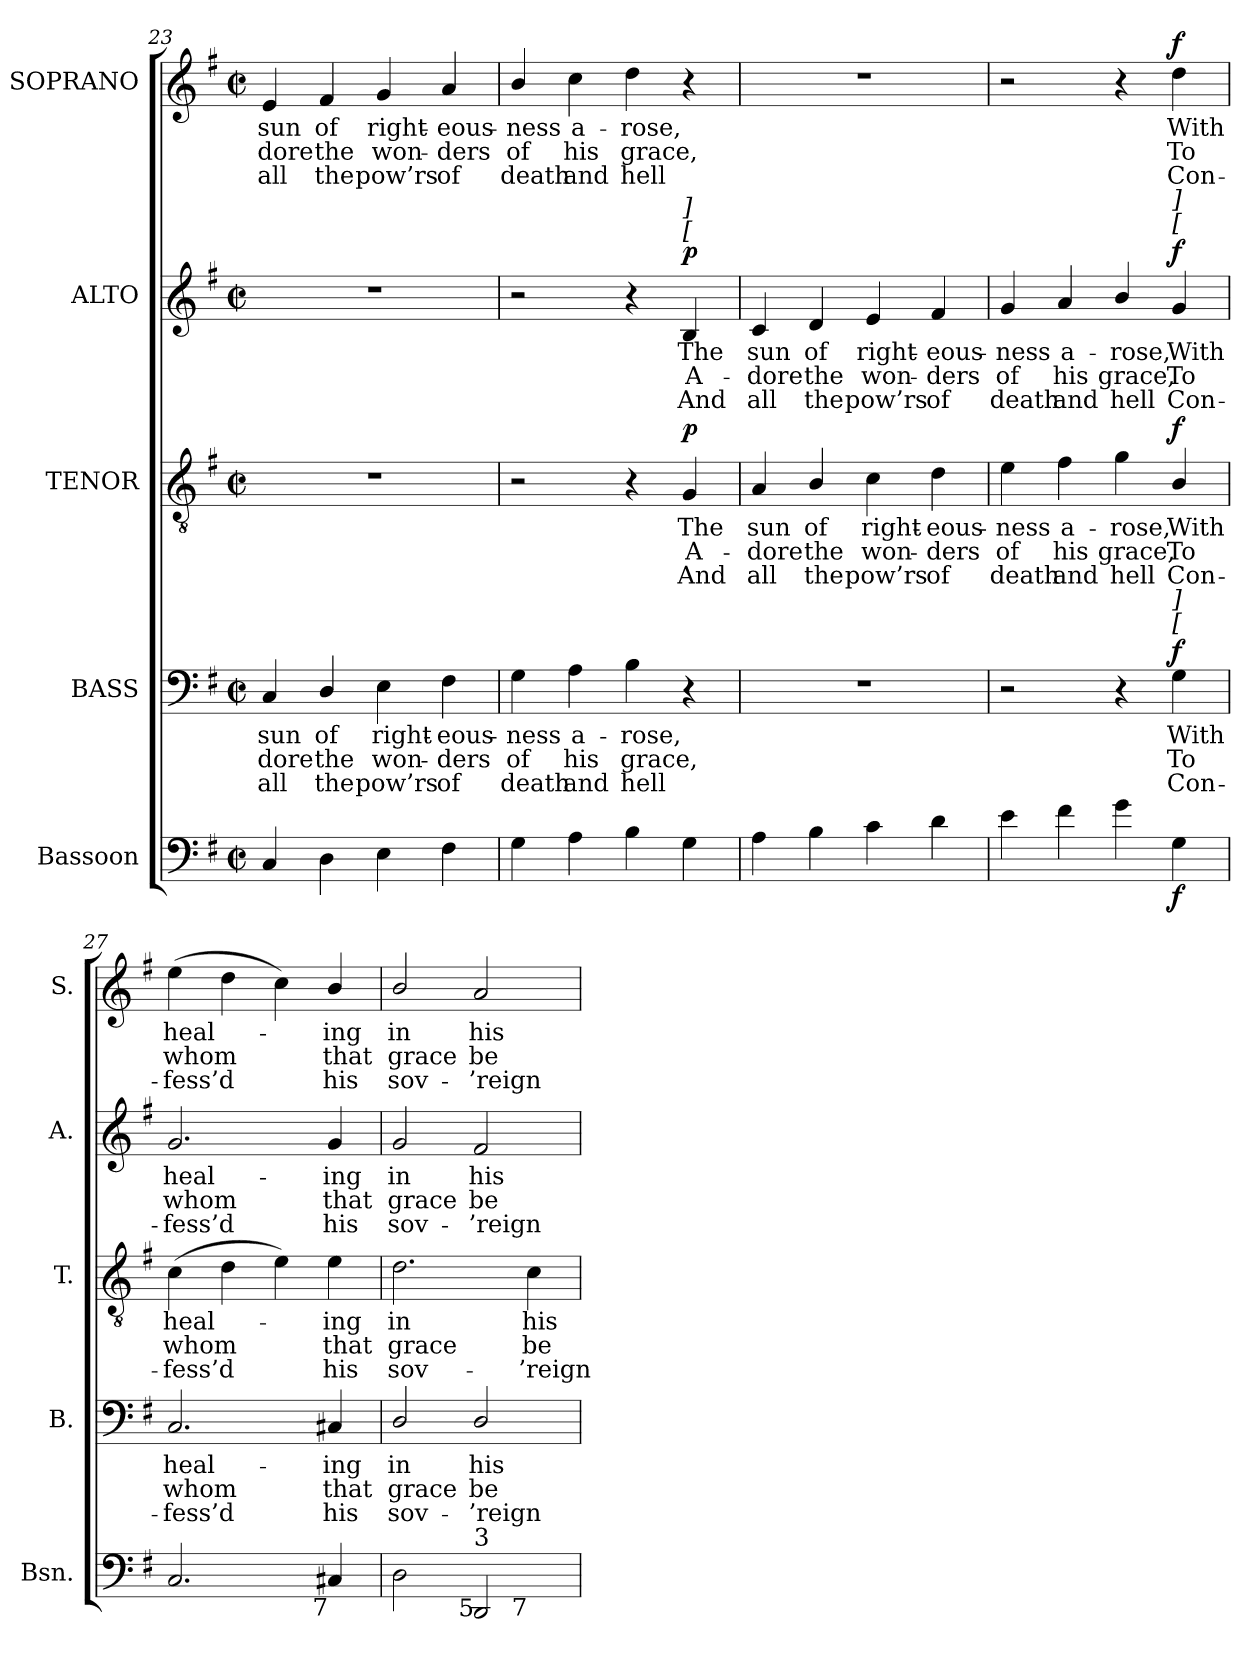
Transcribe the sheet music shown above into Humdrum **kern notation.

**kern	**dynam	**kern	**text	**text	**text	**dynam	**kern	**text	**text	**text	**dynam	**kern	**text	**text	**text	**dynam	**kern	**text	**text	**text	**dynam
*part5	*part5	*part4	*part4	*part4	*part4	*part4	*part3	*part3	*part3	*part3	*part3	*part2	*part2	*part2	*part2	*part2	*part1	*part1	*part1	*part1	*part1
*staff5	*staff5	*staff4	*staff4	*staff4	*staff4	*staff4	*staff3	*staff3	*staff3	*staff3	*staff3	*staff2	*staff2	*staff2	*staff2	*staff2	*staff1	*staff1	*staff1	*staff1	*staff1
*I"Bassoon	*	*I"BASS	*	*	*	*	*I"TENOR	*	*	*	*	*I"ALTO	*	*	*	*	*I"SOPRANO	*	*	*	*
*I'Bsn.	*	*I'B.	*	*	*	*	*I'T.	*	*	*	*	*I'A.	*	*	*	*	*I'S.	*	*	*	*
*clefF4	*	*clefF4	*	*	*	*	*clefGv2	*	*	*	*	*clefG2	*	*	*	*	*clefG2	*	*	*	*
*	*	*	*	*	*	*	*ITrd7c12	*	*	*	*	*	*	*	*	*	*	*	*	*	*
*k[f#]	*	*k[f#]	*	*	*	*	*k[f#]	*	*	*	*	*k[f#]	*	*	*	*	*k[f#]	*	*	*	*
*G:	*	*G:	*	*	*	*	*G:	*	*	*	*	*G:	*	*	*	*	*G:	*	*	*	*
*M2/2	*	*M2/2	*	*	*	*	*M2/2	*	*	*	*	*M2/2	*	*	*	*	*M2/2	*	*	*	*
*met(c|)	*	*met(c|)	*	*	*	*	*met(c|)	*	*	*	*	*met(c|)	*	*	*	*	*met(c|)	*	*	*	*
=23	=23	=23	=23	=23	=23	=23	=23	=23	=23	=23	=23	=23	=23	=23	=23	=23	=23	=23	=23	=23	=23
!	!	!	!LO:LY:b:color=#000000	!LO:LY:b:color=#000000	!LO:LY:b:color=#000000	!	!	!	!	!	!	!	!	!	!	!	!	!	!	!	!
!	!	!	!	!	!	!	!	!	!	!	!	!	!	!	!	!	!	!LO:LY:b:color=#000000	!LO:LY:b:color=#000000	!LO:LY:b:color=#000000	!
4Ci/	.	4Ci/	sun	-dore	all	.	1r	.	.	.	.	1r	.	.	.	.	4ei/	sun	-dore	all	.
!	!	!	!LO:LY:b:color=#000000	!LO:LY:b:color=#000000	!LO:LY:b:color=#000000	!	!	!	!	!	!	!	!	!	!	!	!	!	!	!	!
!	!	!	!	!	!	!	!	!	!	!	!	!	!	!	!	!	!	!LO:LY:b:color=#000000	!LO:LY:b:color=#000000	!LO:LY:b:color=#000000	!
4Di\	.	4Di/	of	the	the	.	.	.	.	.	.	.	.	.	.	.	4f#i/	of	the	the	.
!	!	!	!LO:LY:b:color=#000000	!LO:LY:b:color=#000000	!LO:LY:b:color=#000000	!	!	!	!	!	!	!	!	!	!	!	!	!	!	!	!
!	!	!	!	!	!	!	!	!	!	!	!	!	!	!	!	!	!	!LO:LY:b:color=#000000	!LO:LY:b:color=#000000	!LO:LY:b:color=#000000	!
4Ei\	.	4Ei\	right-	won-	pow’rs	.	.	.	.	.	.	.	.	.	.	.	4gi/	right-	won-	pow’rs	.
!	!	!	!LO:LY:b:color=#000000	!LO:LY:b:color=#000000	!LO:LY:b:color=#000000	!	!	!	!	!	!	!	!	!	!	!	!	!	!	!	!
!	!	!	!	!	!	!	!	!	!	!	!	!	!	!	!	!	!	!LO:LY:b:color=#000000	!LO:LY:b:color=#000000	!LO:LY:b:color=#000000	!
4F#i\	.	4F#i\	-eous-	-ders	of	.	.	.	.	.	.	.	.	.	.	.	4ai/	-eous-	-ders	of	.
!!LO:PB:g=z
=24	=24	=24	=24	=24	=24	=24	=24	=24	=24	=24	=24	=24	=24	=24	=24	=24	=24	=24	=24	=24	=24
!	!	!	!LO:LY:b:color=#000000	!LO:LY:b:color=#000000	!LO:LY:b:color=#000000	!	!	!	!	!	!	!	!	!	!	!	!	!	!	!	!
!	!	!	!	!	!	!	!	!	!	!	!	!	!	!	!	!	!	!LO:LY:b:color=#000000	!LO:LY:b:color=#000000	!LO:LY:b:color=#000000	!
4Gi\	.	4Gi\	-ness	of	death	.	2r	.	.	.	.	2r	.	.	.	.	4bi/	-ness	of	death	.
!	!	!	!LO:LY:b:color=#000000	!LO:LY:b:color=#000000	!LO:LY:b:color=#000000	!	!	!	!	!	!	!	!	!	!	!	!	!	!	!	!
!	!	!	!	!	!	!	!	!	!	!	!	!	!	!	!	!	!	!LO:LY:b:color=#000000	!LO:LY:b:color=#000000	!LO:LY:b:color=#000000	!
4Ai\	.	4Ai\	a-	his	and	.	.	.	.	.	.	.	.	.	.	.	4cci\	a-	his	and	.
!	!	!	!LO:LY:b:color=#000000	!LO:LY:b:color=#000000	!LO:LY:b:color=#000000	!	!	!	!	!	!	!	!	!	!	!	!	!	!	!	!
!	!	!	!	!	!	!	!	!	!	!	!	!	!	!	!	!	!	!LO:LY:b:color=#000000	!LO:LY:b:color=#000000	!LO:LY:b:color=#000000	!
4Bi\	.	4Bi\	-rose,	grace,	hell	.	4r	.	.	.	.	4r	.	.	.	.	4ddi\	-rose,	grace,	hell	.
!	!	!	!	!	!	!	!	!LO:LY:b:color=#000000	!LO:LY:b:color=#000000	!LO:LY:b:color=#000000	!	!	!	!	!	!	!	!	!	!	!
!	!	!	!	!	!	!	!	!	!	!	!	!LO:TX:a:i:t=[	!	!	!	!	!	!	!	!	!
!	!	!	!	!	!	!	!	!	!	!	!	!LO:TX:a:i:t=]	!	!	!	!	!	!	!	!	!
!	!	!	!	!	!	!	!	!	!	!	!	!	!LO:LY:b:color=#000000	!LO:LY:b:color=#000000	!LO:LY:b:color=#000000	!	!	!	!	!	!
4Gi\	.	4r	.	.	.	.	4GGi/	The	A-	And	p	4Bi/	The	A-	And	p	4r	.	.	.	.
=25	=25	=25	=25	=25	=25	=25	=25	=25	=25	=25	=25	=25	=25	=25	=25	=25	=25	=25	=25	=25	=25
!	!	!	!	!	!	!	!	!LO:LY:b:color=#000000	!LO:LY:b:color=#000000	!LO:LY:b:color=#000000	!	!	!	!	!	!	!	!	!	!	!
!	!	!	!	!	!	!	!	!	!	!	!	!	!LO:LY:b:color=#000000	!LO:LY:b:color=#000000	!LO:LY:b:color=#000000	!	!	!	!	!	!
4Ai\	.	1r	.	.	.	.	4AAi/	sun	-dore	all	.	4ci/	sun	-dore	all	.	1r	.	.	.	.
!	!	!	!	!	!	!	!	!LO:LY:b:color=#000000	!LO:LY:b:color=#000000	!LO:LY:b:color=#000000	!	!	!	!	!	!	!	!	!	!	!
!	!	!	!	!	!	!	!	!	!	!	!	!	!LO:LY:b:color=#000000	!LO:LY:b:color=#000000	!LO:LY:b:color=#000000	!	!	!	!	!	!
4Bi\	.	.	.	.	.	.	4BBi/	of	the	the	.	4di/	of	the	the	.	.	.	.	.	.
!	!	!	!	!	!	!	!	!LO:LY:b:color=#000000	!LO:LY:b:color=#000000	!LO:LY:b:color=#000000	!	!	!	!	!	!	!	!	!	!	!
!	!	!	!	!	!	!	!	!	!	!	!	!	!LO:LY:b:color=#000000	!LO:LY:b:color=#000000	!LO:LY:b:color=#000000	!	!	!	!	!	!
4ci\	.	.	.	.	.	.	4Ci\	right-	won-	pow’rs	.	4ei/	right-	won-	pow’rs	.	.	.	.	.	.
!	!	!	!	!	!	!	!	!LO:LY:b:color=#000000	!LO:LY:b:color=#000000	!LO:LY:b:color=#000000	!	!	!	!	!	!	!	!	!	!	!
!	!	!	!	!	!	!	!	!	!	!	!	!	!LO:LY:b:color=#000000	!LO:LY:b:color=#000000	!LO:LY:b:color=#000000	!	!	!	!	!	!
4di\	.	.	.	.	.	.	4Di\	-eous-	-ders	of	.	4f#i/	-eous-	-ders	of	.	.	.	.	.	.
=26	=26	=26	=26	=26	=26	=26	=26	=26	=26	=26	=26	=26	=26	=26	=26	=26	=26	=26	=26	=26	=26
!	!	!	!	!	!	!	!	!LO:LY:b:color=#000000	!LO:LY:b:color=#000000	!LO:LY:b:color=#000000	!	!	!	!	!	!	!	!	!	!	!
!	!	!	!	!	!	!	!	!	!	!	!	!	!LO:LY:b:color=#000000	!LO:LY:b:color=#000000	!LO:LY:b:color=#000000	!	!	!	!	!	!
4ei\	.	2r	.	.	.	.	4Ei\	-ness	of	death	.	4gi/	-ness	of	death	.	2r	.	.	.	.
!	!	!	!	!	!	!	!	!LO:LY:b:color=#000000	!LO:LY:b:color=#000000	!LO:LY:b:color=#000000	!	!	!	!	!	!	!	!	!	!	!
!	!	!	!	!	!	!	!	!	!	!	!	!	!LO:LY:b:color=#000000	!LO:LY:b:color=#000000	!LO:LY:b:color=#000000	!	!	!	!	!	!
4f#i\	.	.	.	.	.	.	4F#i\	a-	his	and	.	4ai/	a-	his	and	.	.	.	.	.	.
!	!	!	!	!	!	!	!	!LO:LY:b:color=#000000	!LO:LY:b:color=#000000	!LO:LY:b:color=#000000	!	!	!	!	!	!	!	!	!	!	!
!	!	!	!	!	!	!	!	!	!	!	!	!	!LO:LY:b:color=#000000	!LO:LY:b:color=#000000	!LO:LY:b:color=#000000	!	!	!	!	!	!
4gi\	.	4r	.	.	.	.	4Gi\	-rose,	grace,	hell	.	4bi/	-rose,	grace,	hell	.	4r	.	.	.	.
!	!	!	!LO:LY:b:color=#000000	!LO:LY:b:color=#000000	!LO:LY:b:color=#000000	!	!	!	!	!	!	!	!	!	!	!	!	!	!	!	!
!	!	!	!	!	!	!	!	!LO:LY:b:color=#000000	!LO:LY:b:color=#000000	!LO:LY:b:color=#000000	!	!	!	!	!	!	!	!	!	!	!
!	!	!	!	!	!	!	!	!	!	!	!	!	!LO:LY:b:color=#000000	!LO:LY:b:color=#000000	!LO:LY:b:color=#000000	!	!	!	!	!	!
!	!	!	!	!	!	!	!	!	!	!	!	!LO:TX:a:i:t=[	!	!	!	!	!	!	!	!	!
!	!	!	!	!	!	!	!	!	!	!	!	!LO:TX:a:i:t=]	!	!	!	!	!	!	!	!	!
!	!	!LO:TX:a:i:t=[	!	!	!	!	!	!	!	!	!	!	!	!	!	!	!	!	!	!	!
!	!	!LO:TX:a:i:t=]	!	!	!	!	!	!	!	!	!	!	!	!	!	!	!	!	!	!	!
!	!	!	!	!	!	!	!	!	!	!	!	!	!	!	!	!	!	!LO:LY:b:color=#000000	!LO:LY:b:color=#000000	!LO:LY:b:color=#000000	!
4Gi\	f	4Gi\	With	To	Con-	f	4BBi/	With	To	Con-	f	4gi/	With	To	Con-	f	4ddi\	With	To	Con-	f
=27	=27	=27	=27	=27	=27	=27	=27	=27	=27	=27	=27	=27	=27	=27	=27	=27	=27	=27	=27	=27	=27
!	!	!	!LO:LY:b:color=#000000	!LO:LY:b:color=#000000	!LO:LY:b:color=#000000	!	!	!	!	!	!	!	!	!	!	!	!	!	!	!	!
!	!	!	!	!	!	!	!	!LO:LY:b:color=#000000	!LO:LY:b:color=#000000	!LO:LY:b:color=#000000	!	!	!	!	!	!	!	!	!	!	!
!	!	!	!	!	!	!	!	!	!	!	!	!	!LO:LY:b:color=#000000	!LO:LY:b:color=#000000	!LO:LY:b:color=#000000	!	!	!	!	!	!
!	!	!	!	!	!	!	!	!	!	!	!	!	!	!	!	!	!	!LO:LY:b:color=#000000	!LO:LY:b:color=#000000	!LO:LY:b:color=#000000	!
2.Ci/	.	2.Ci/	heal-	whom	-fess’d	.	(4Ci\	heal-	whom	-fess’d	.	2.gi/	heal-	whom	-fess’d	.	(4eei\	heal-	whom	-fess’d	.
.	.	.	.	.	.	.	4Di\	.	.	.	.	.	.	.	.	.	4ddi\	.	.	.	.
.	.	.	.	.	.	.	4Ei\)	.	.	.	.	.	.	.	.	.	4cci\)	.	.	.	.
!	!	!	!LO:LY:b:color=#000000	!LO:LY:b:color=#000000	!LO:LY:b:color=#000000	!	!	!	!	!	!	!	!	!	!	!	!	!	!	!	!
!	!	!	!	!	!	!	!	!LO:LY:b:color=#000000	!LO:LY:b:color=#000000	!LO:LY:b:color=#000000	!	!	!	!	!	!	!	!	!	!	!
!	!	!	!	!	!	!	!	!	!	!	!	!	!LO:LY:b:color=#000000	!LO:LY:b:color=#000000	!LO:LY:b:color=#000000	!	!	!	!	!	!
!LO:TX:b:rj:t=7	!	!	!	!	!	!	!	!	!	!	!	!	!	!	!	!	!	!	!	!	!
!	!	!	!	!	!	!	!	!	!	!	!	!	!	!	!	!	!	!LO:LY:b:color=#000000	!LO:LY:b:color=#000000	!LO:LY:b:color=#000000	!
4C#Xi/	.	4C#Xi/	-ing	that	his	.	4Ei\	-ing	that	his	.	4gi/	-ing	that	his	.	4bi/	-ing	that	his	.
=28	=28	=28	=28	=28	=28	=28	=28	=28	=28	=28	=28	=28	=28	=28	=28	=28	=28	=28	=28	=28	=28
!	!	!	!LO:LY:b:color=#000000	!LO:LY:b:color=#000000	!LO:LY:b:color=#000000	!	!	!	!	!	!	!	!	!	!	!	!	!	!	!	!
!	!	!	!	!	!	!	!	!LO:LY:b:color=#000000	!LO:LY:b:color=#000000	!LO:LY:b:color=#000000	!	!	!	!	!	!	!	!	!	!	!
!	!	!	!	!	!	!	!	!	!	!	!	!	!LO:LY:b:color=#000000	!LO:LY:b:color=#000000	!LO:LY:b:color=#000000	!	!	!	!	!	!
!LO:TX:b:rj:t=6	!	!	!	!	!	!	!	!	!	!	!	!	!	!	!	!	!	!	!	!	!
!LO:TX:t=4	!	!	!	!	!	!	!	!	!	!	!	!	!	!	!	!	!	!	!	!	!
!	!	!	!	!	!	!	!	!	!	!	!	!	!	!	!	!	!	!LO:LY:b:color=#000000	!LO:LY:b:color=#000000	!LO:LY:b:color=#000000	!
*^	*	*	*	*	*	*	*	*	*	*	*	*	*	*	*	*	*	*	*	*	*
2Di\	2.ryy	.	2Di/	in	grace	sov-	.	2.Di\	in	grace	sov-	.	2gi/	in	grace	sov-	.	2bi/	in	grace	sov-	.
!	!	!	!	!LO:LY:b:color=#000000	!LO:LY:b:color=#000000	!LO:LY:b:color=#000000	!	!	!	!	!	!	!	!	!	!	!	!	!	!	!	!
!	!	!	!	!	!	!	!	!	!	!	!	!	!	!LO:LY:b:color=#000000	!LO:LY:b:color=#000000	!LO:LY:b:color=#000000	!	!	!	!	!	!
!LO:TX:b:rj:t=5	!	!	!	!	!	!	!	!	!	!	!	!	!	!	!	!	!	!	!	!	!	!
!LO:TX:t=3	!	!	!	!	!	!	!	!	!	!	!	!	!	!	!	!	!	!	!	!	!	!
!	!	!	!	!	!	!	!	!	!	!	!	!	!	!	!	!	!	!	!LO:LY:b:color=#000000	!LO:LY:b:color=#000000	!LO:LY:b:color=#000000	!
2DDi/	.	.	2Di/	his	be-	-’reign	.	.	.	.	.	.	2f#i/	his	be-	-’reign	.	2ai/	his	be-	-’reign	.
!	!LO:TX:b:rj:t=7	!	!	!	!	!	!	!	!	!	!	!	!	!	!	!	!	!	!	!	!	!
!	!	!	!	!	!	!	!	!	!LO:LY:b:color=#000000	!LO:LY:b:color=#000000	!LO:LY:b:color=#000000	!	!	!	!	!	!	!	!	!	!	!
.	4ryy	.	.	.	.	.	.	4Ci\	his	be-	-’reign	.	.	.	.	.	.	.	.	.	.	.
*v	*v	*	*	*	*	*	*	*	*	*	*	*	*	*	*	*	*	*	*	*	*	*
=	=	=	=	=	=	=	=	=	=	=	=	=	=	=	=	=	=	=	=	=	=
*-	*-	*-	*-	*-	*-	*-	*-	*-	*-	*-	*-	*-	*-	*-	*-	*-	*-	*-	*-	*-	*-
